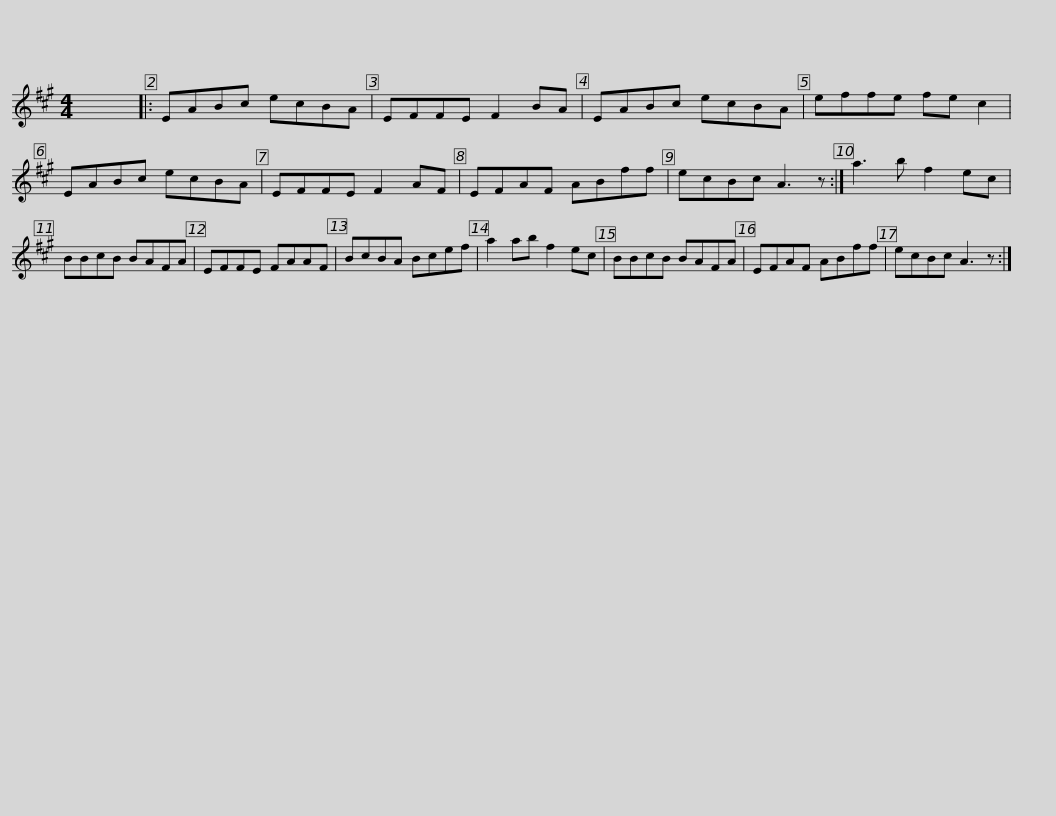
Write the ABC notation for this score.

X:1
L:1/8
M:4/4
I:linebreak $
K:A
V:1 treble
V:1
 x8 |: EABc ecBA | EFFE F2 BA | EABc ecBA | effe fe c2 | %5
 EABc ecBA |$ EFFE F2 AF | EFAF ABff | ecBc A3 z :| a3 b f2 ec | %10
 BBcB BAFA | EFFE FAAF |$ BcBA Bcef | a2 ab f2 ec | BBcB BAFA | %15
 EFAF ABff | ecBc A3 z :| %17
